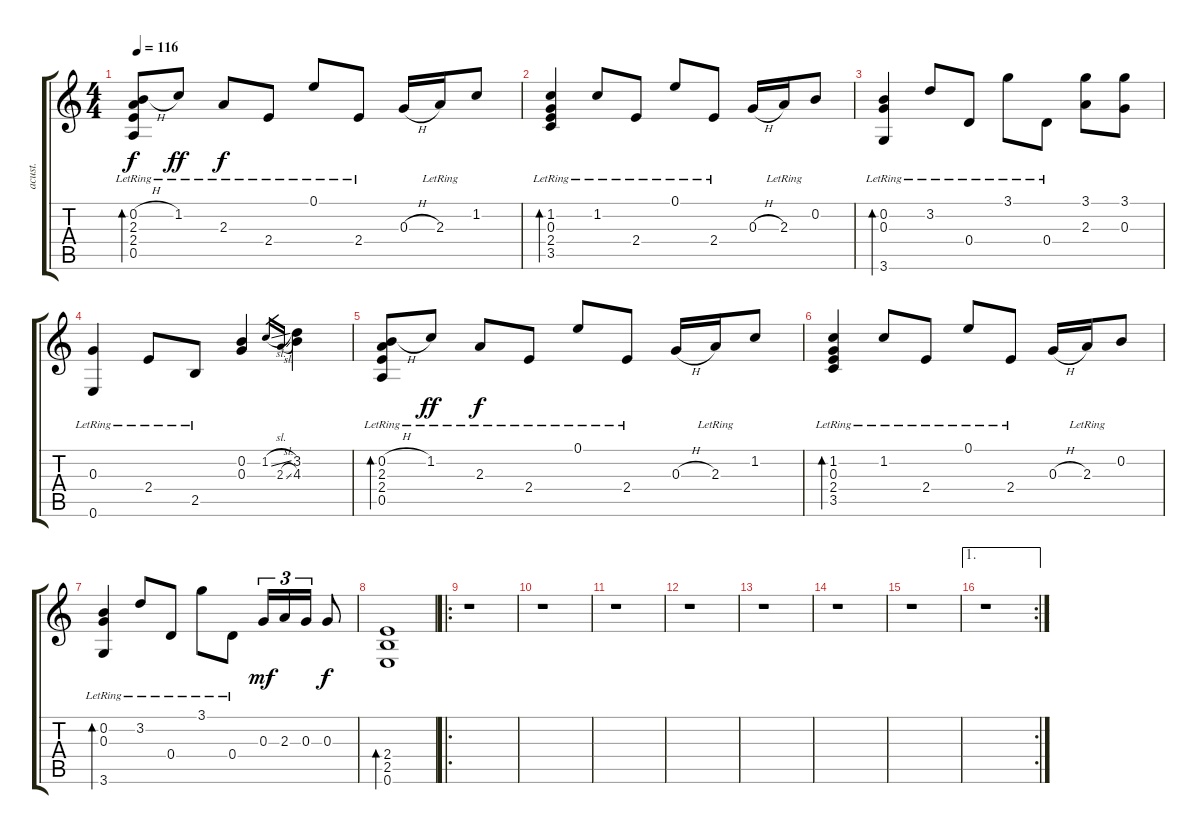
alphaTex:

\track ("acust." "acust.") {instrument acousticguitarsteel}
\staff {score tabs}
\tuning (E4 B3 G3 D3 A2 E2) {hide}
\ts (4 4)
\tempo 116
\clef g2
\ks c
(0.2{h} 2.3{lr} 2.4{lr} 0.5{lr}).8{bd 30 dy f} 1.2{lr}.8{dy ff} 2.3{lr}.8{dy f} 2.4{lr}.8 0.1{lr}.8 2.4{lr}.8 0.3{h}.16 2.3{lr}.16 1.2.8 |
(1.2 0.3{lr} 2.4{lr} 3.5{lr}).4{bd 30} 1.2{lr}.8 2.4{lr}.8 0.1{lr}.8 2.4{lr}.8 0.3{h}.16 2.3{lr}.16 0.2.8 |
(0.2 0.3{lr} 3.6{lr}).4{bd 30} 3.2{lr}.8 0.4{lr}.8 3.1{lr}.8 0.4{lr}.8 (3.1 2.3).8 (3.1 0.3).8 |
(0.3{lr} 0.6{lr}).4 2.4{lr}.8 2.5{lr}.8 (0.2 0.3).4 1.2{sl}.16{gr} 2.3{sl}.16{gr} (3.2 4.3).4 |
(0.2{h} 2.3{lr} 2.4{lr} 0.5{lr}).8{bd 30} 1.2{lr}.8{dy ff} 2.3{lr}.8{dy f} 2.4{lr}.8 0.1{lr}.8 2.4{lr}.8 0.3{h}.16 2.3{lr}.16 1.2.8 |
(1.2 0.3{lr} 2.4{lr} 3.5{lr}).4{bd 30} 1.2{lr}.8 2.4{lr}.8 0.1{lr}.8 2.4{lr}.8 0.3{h}.16 2.3{lr}.16 0.2.8 |
(0.2 0.3{lr} 3.6{lr}).4{bd 30} 3.2{lr}.8 0.4{lr}.8 3.1{lr}.8 0.4{lr}.8 0.3.16{tu (3 2) dy mf} 2.3.16{tu (3 2)} 0.3.16{tu (3 2)} 0.3.8{dy f} |
(2.4 2.5 0.6).1{bd 30} |
\ro
r.1 |
r.1 |
r.1 |
r.1 |
r.1 |
r.1 |
r.1 |
\ae 1
\rc 2
r.1
